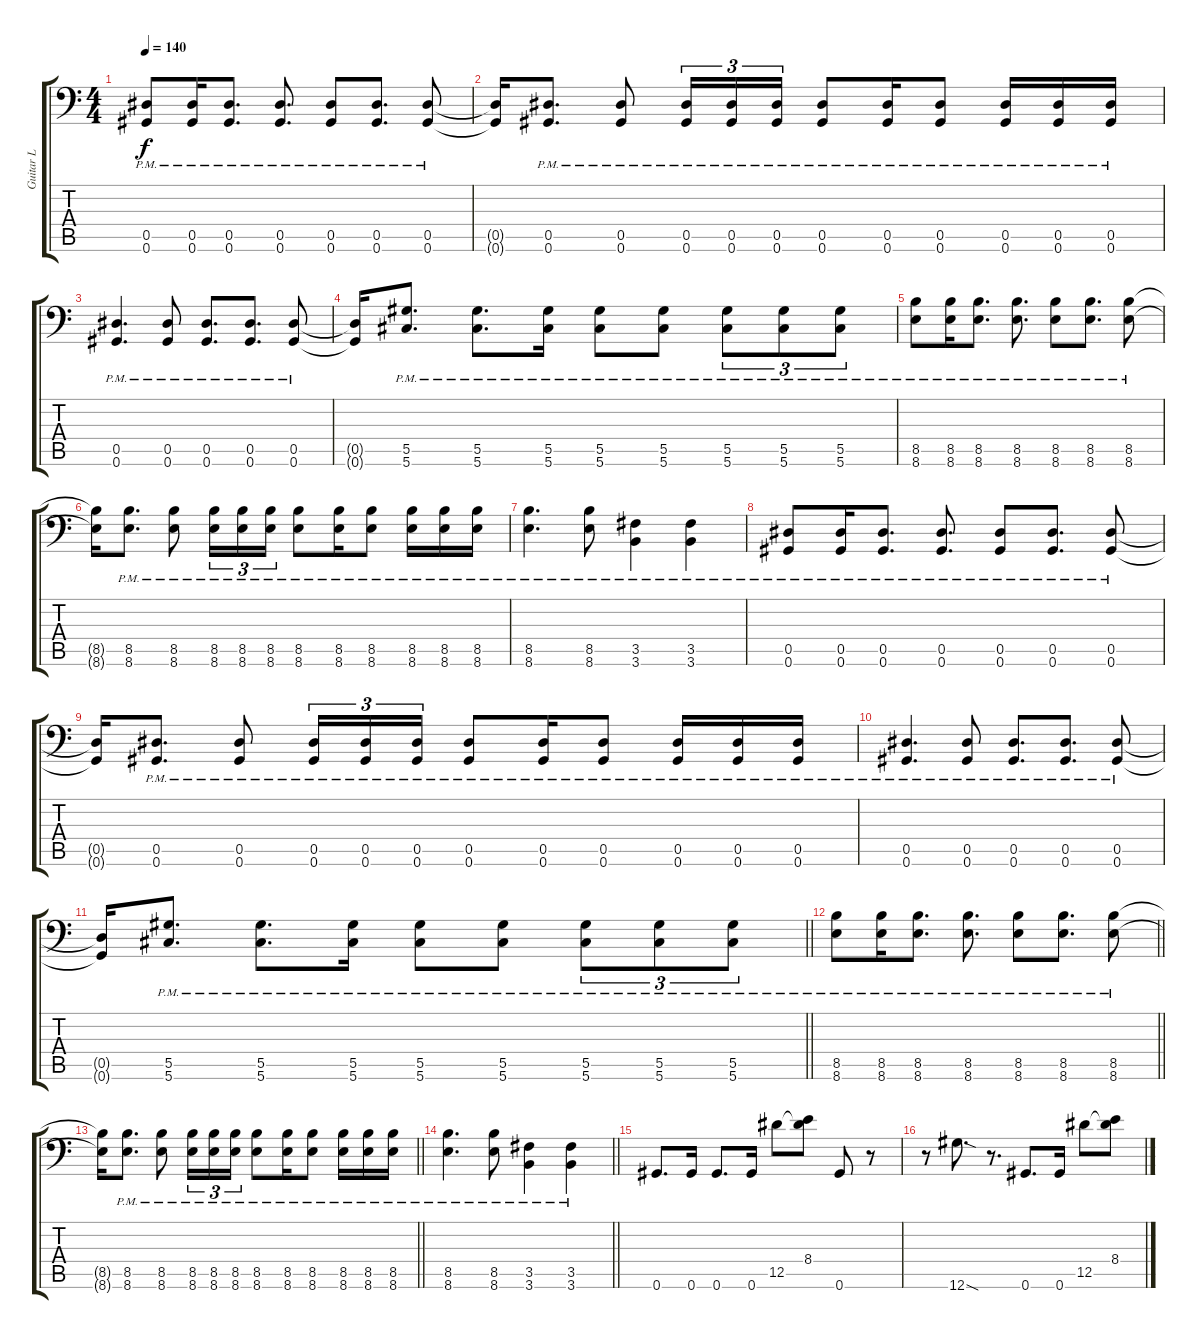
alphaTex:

\track ("Guitar L" "Guitar L") {instrument distortionguitar}
\staff {score tabs}
\tuning (Bb3 F3 Db3 Ab2 Eb2 Ab1) {hide}
\ts (4 4)
\tempo 140
\clef f4
\ks c
(0.5{pm} 0.6{pm}).8{dy f volume 16} (0.5{pm} 0.6{pm}).16 (0.5{pm} 0.6{pm}).8{d} (0.5{pm} 0.6{pm}).8{d} (0.5{pm} 0.6{pm}).8 (0.5{pm} 0.6{pm}).8{d} (0.5{pm} 0.6{pm}).8 |
(0.5{t} 0.6{t}).16 (0.5{pm} 0.6{pm}).8{d} (0.5{pm} 0.6{pm}).8 (0.5{pm} 0.6{pm}).16{tu (3 2)} (0.5{pm} 0.6{pm}).16{tu (3 2)} (0.5{pm} 0.6{pm}).16{tu (3 2)} (0.5{pm} 0.6{pm}).8 (0.5{pm} 0.6{pm}).16 (0.5{pm} 0.6{pm}).8 (0.5{pm} 0.6{pm}).16 (0.5{pm} 0.6{pm}).16 (0.5{pm} 0.6{pm}).16 |
(0.5{pm} 0.6{pm}).4{d} (0.5{pm} 0.6{pm}).8 (0.5{pm} 0.6{pm}).8{d} (0.5{pm} 0.6{pm}).8{d} (0.5{pm} 0.6{pm}).8 |
(0.5{t} 0.6{t}).16 (5.5{pm} 5.6{pm}).8{d} (5.5{pm} 5.6{pm}).8{d} (5.5{pm} 5.6{pm}).16 (5.5{pm} 5.6{pm}).8 (5.5{pm} 5.6{pm}).8 (5.5{pm} 5.6{pm}).8{tu (3 2)} (5.5{pm} 5.6{pm}).8{tu (3 2)} (5.5{pm} 5.6{pm}).8{tu (3 2)} |
(8.5{pm} 8.6{pm}).8 (8.5{pm} 8.6{pm}).16 (8.5{pm} 8.6{pm}).8{d} (8.5{pm} 8.6{pm}).8{d} (8.5{pm} 8.6{pm}).8 (8.5{pm} 8.6{pm}).8{d} (8.5{pm} 8.6{pm}).8 |
(8.5{t} 8.6{t}).16 (8.5{pm} 8.6{pm}).8{d} (8.5{pm} 8.6{pm}).8 (8.5{pm} 8.6{pm}).16{tu (3 2)} (8.5{pm} 8.6{pm}).16{tu (3 2)} (8.5{pm} 8.6{pm}).16{tu (3 2)} (8.5{pm} 8.6{pm}).8 (8.5{pm} 8.6{pm}).16 (8.5{pm} 8.6{pm}).8 (8.5{pm} 8.6{pm}).16 (8.5{pm} 8.6{pm}).16 (8.5{pm} 8.6{pm}).16 |
(8.5{pm} 8.6{pm}).4{d} (8.5{pm} 8.6{pm}).8 (3.5{pm} 3.6{pm}).4 (3.5{pm} 3.6{pm}).4 |
(0.5{pm} 0.6{pm}).8 (0.5{pm} 0.6{pm}).16 (0.5{pm} 0.6{pm}).8{d} (0.5{pm} 0.6{pm}).8{d} (0.5{pm} 0.6{pm}).8 (0.5{pm} 0.6{pm}).8{d} (0.5{pm} 0.6{pm}).8 |
(0.5{t} 0.6{t}).16 (0.5{pm} 0.6{pm}).8{d} (0.5{pm} 0.6{pm}).8 (0.5{pm} 0.6{pm}).16{tu (3 2)} (0.5{pm} 0.6{pm}).16{tu (3 2)} (0.5{pm} 0.6{pm}).16{tu (3 2)} (0.5{pm} 0.6{pm}).8 (0.5{pm} 0.6{pm}).16 (0.5{pm} 0.6{pm}).8 (0.5{pm} 0.6{pm}).16 (0.5{pm} 0.6{pm}).16 (0.5{pm} 0.6{pm}).16 |
(0.5{pm} 0.6{pm}).4{d} (0.5{pm} 0.6{pm}).8 (0.5{pm} 0.6{pm}).8{d} (0.5{pm} 0.6{pm}).8{d} (0.5{pm} 0.6{pm}).8 |
\barLineRight lightlight
(0.5{t} 0.6{t}).16 (5.5{pm} 5.6{pm}).8{d} (5.5{pm} 5.6{pm}).8{d} (5.5{pm} 5.6{pm}).16 (5.5{pm} 5.6{pm}).8 (5.5{pm} 5.6{pm}).8 (5.5{pm} 5.6{pm}).8{tu (3 2)} (5.5{pm} 5.6{pm}).8{tu (3 2)} (5.5{pm} 5.6{pm}).8{tu (3 2)} |
\barLineRight lightlight
(8.5{pm} 8.6{pm}).8 (8.5{pm} 8.6{pm}).16 (8.5{pm} 8.6{pm}).8{d} (8.5{pm} 8.6{pm}).8{d} (8.5{pm} 8.6{pm}).8 (8.5{pm} 8.6{pm}).8{d} (8.5{pm} 8.6{pm}).8 |
\barLineRight lightlight
(8.5{t} 8.6{t}).16 (8.5{pm} 8.6{pm}).8{d} (8.5{pm} 8.6{pm}).8 (8.5{pm} 8.6{pm}).16{tu (3 2)} (8.5{pm} 8.6{pm}).16{tu (3 2)} (8.5{pm} 8.6{pm}).16{tu (3 2)} (8.5{pm} 8.6{pm}).8 (8.5{pm} 8.6{pm}).16 (8.5{pm} 8.6{pm}).8 (8.5{pm} 8.6{pm}).16 (8.5{pm} 8.6{pm}).16 (8.5{pm} 8.6{pm}).16 |
\barLineRight lightlight
(8.5{pm} 8.6{pm}).4{d} (8.5{pm} 8.6{pm}).8 (3.5{pm} 3.6{pm}).4 (3.5{pm} 3.6{pm}).4 |
0.6.8{d} 0.6.16 0.6.8{d} 0.6.16 12.5.8 (8.4 12.5{t}).8 0.6.8 r.8 |
r.8 12.6{sod}.8{d} r.8{d} 0.6.8{d} 0.6.16 12.5.8 (8.4 12.5{t}).8
